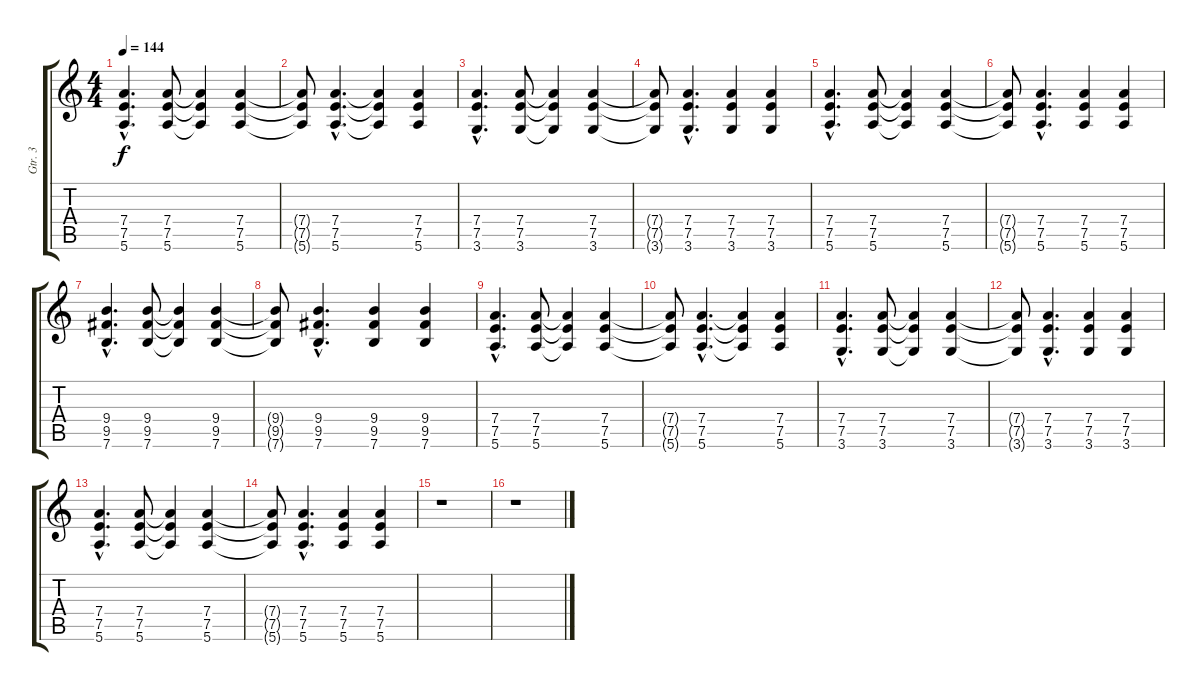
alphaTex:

\track ("Gtr. 3" "Gtr. 3") {instrument distortionguitar}
\staff {score tabs}
\tuning (E4 B3 G3 D3 A2 E2) {hide}
\ts (4 4)
\tempo 144
\clef g2
\ks c
(7.4{hac} 7.5{hac} 5.6{hac}).4{d dy f} (7.4 7.5 5.6).8 (7.4{t} 7.5{t} 5.6{t}).4 (7.4 7.5 5.6).4 |
(7.4{t} 7.5{t} 5.6{t}).8 (7.4{hac} 7.5{hac} 5.6{hac}).4{d} (7.4{t} 7.5{t} 5.6{t}).4 (7.4 7.5 5.6).4 |
(7.4{hac} 7.5{hac} 3.6{hac}).4{d} (7.4 7.5 3.6).8 (7.4{t} 7.5{t} 3.6{t}).4 (7.4 7.5 3.6).4 |
(7.4{t} 7.5{t} 3.6{t}).8 (7.4{hac} 7.5{hac} 3.6{hac}).4{d} (7.4 7.5 3.6).4 (7.4 7.5 3.6).4 |
(7.4{hac} 7.5{hac} 5.6{hac}).4{d} (7.4 7.5 5.6).8 (7.4{t} 7.5{t} 5.6{t}).4 (7.4 7.5 5.6).4 |
(7.4{t} 7.5{t} 5.6{t}).8 (7.4{hac} 7.5{hac} 5.6{hac}).4{d} (7.4 7.5 5.6).4 (7.4 7.5 5.6).4 |
(9.4{hac} 9.5{hac} 7.6{hac}).4{d} (9.4 9.5 7.6).8 (9.4{t} 9.5{t} 7.6{t}).4 (9.4 9.5 7.6).4 |
(9.4{t} 9.5{t} 7.6{t}).8 (9.4{hac} 9.5{hac} 7.6{hac}).4{d} (9.4 9.5 7.6).4 (9.4 9.5 7.6).4 |
(7.4{hac} 7.5{hac} 5.6{hac}).4{d} (7.4 7.5 5.6).8 (7.4{t} 7.5{t} 5.6{t}).4 (7.4 7.5 5.6).4 |
(7.4{t} 7.5{t} 5.6{t}).8 (7.4{hac} 7.5{hac} 5.6{hac}).4{d} (7.4{t} 7.5{t} 5.6{t}).4 (7.4 7.5 5.6).4 |
(7.4{hac} 7.5{hac} 3.6{hac}).4{d} (7.4 7.5 3.6).8 (7.4{t} 7.5{t} 3.6{t}).4 (7.4 7.5 3.6).4 |
(7.4{t} 7.5{t} 3.6{t}).8{volume 6} (7.4{hac} 7.5{hac} 3.6{hac}).4{d} (7.4 7.5 3.6).4 (7.4 7.5 3.6).4 |
(7.4{hac} 7.5{hac} 5.6{hac}).4{d} (7.4 7.5 5.6).8{volume 3} (7.4{t} 7.5{t} 5.6{t}).4 (7.4 7.5 5.6).4 |
(7.4{t} 7.5{t} 5.6{t}).8 (7.4{hac} 7.5{hac} 5.6{hac}).4{d volume 0} (7.4 7.5 5.6).4 (7.4 7.5 5.6).4 |
r.1 |
r.1
